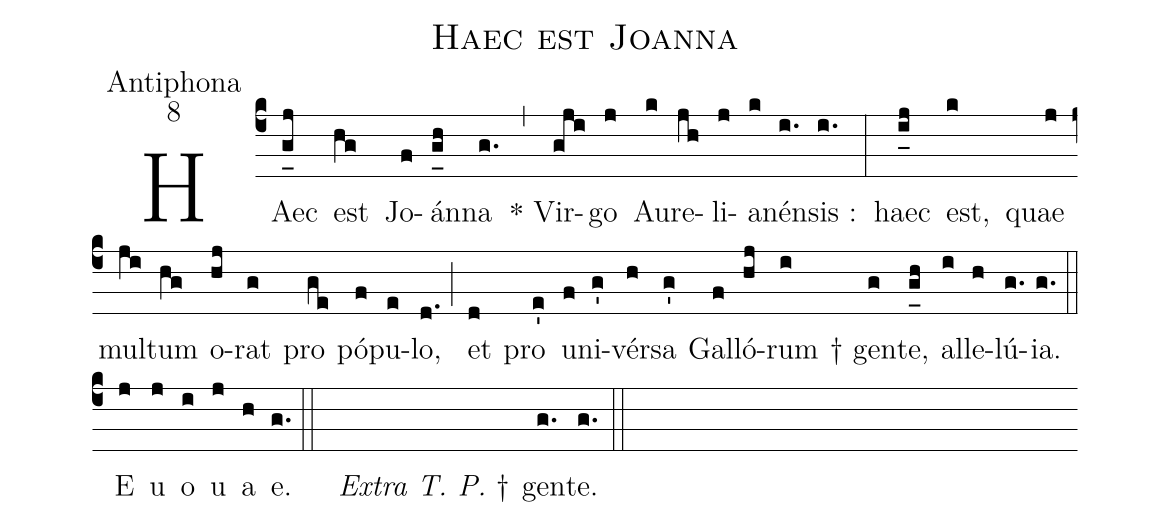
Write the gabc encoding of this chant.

name:Haec est Joanna;
office-part:Antiphona;
mode:8;
%%
(c4) HAec(g_[uh:l]j) est(hg) Jo(f)án(g_[uh:l]h)na(g.) (,) * Vir(gji)go(j) Au(k)re(jh)li(j)a(k)nén(i.)sis :(i.) (:) haec(i_[uh:l]j) est,(k) quae(j) mul(ji)tum(hg) o(hj)rat(g) pro(ge) pó(f)pu(e)lo,(d.) (;) et(d) pro(e') u(f)ni(g')vér(h)sa(g') Gal(f)ló(hj)rum(i) † gen(g)te,(g_[uh:l]h) al(i)le(h)lú(g.){ia}.(g.) (::) <eu>E(j) u(j) o(i) u(j) a(h) e.</eu>(g.) (::) ()<i>Extra T. P.</i> †() gen(g.)te.(g.) (::)
